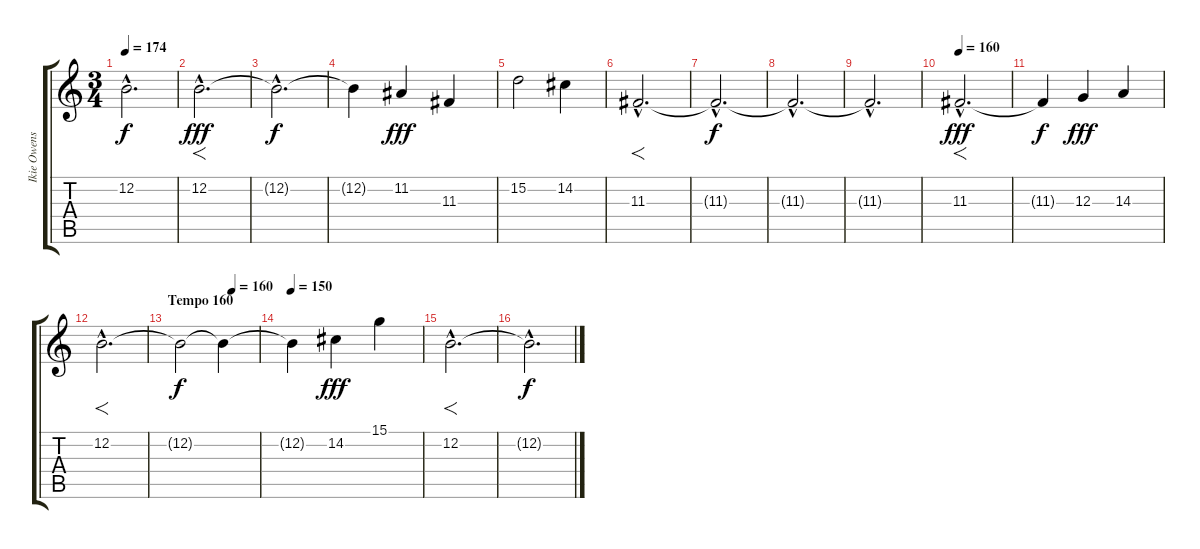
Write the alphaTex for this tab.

\track ("Ikie Owens - Synth" "Ikie Owens") {instrument pad7halo}
\staff {score tabs}
\tuning (E4 B3 G3 D3 A2 E2) {hide}
\ts (3 4)
\tempo 174
\clef g2
\ks c
12.2{hac t}.2{d dy f} |
12.2{hac}.2{f d dy fff} |
12.2{hac t}.2{d dy f} |
12.2{t}.4 11.2.4{dy fff} 11.3.4 |
15.2.2 14.2.4 |
11.3{hac}.2{f d} |
11.3{hac t}.2{d dy f} |
11.3{hac t}.2{d} |
11.3{hac t}.2{d} |
\tempo 160
11.3{hac}.2{f d dy fff} |
11.3{t}.4{dy f} 12.3.4{dy fff} 14.3.4 |
12.2{hac}.2{f d} |
\section ("" "Tempo 160")
\tempo (160 0.6666666666666666)
12.2{t}.2{dy f} 12.2{t}.4 |
\tempo 150
12.2{t}.4 14.2.4{dy fff} 15.1.4 |
12.2{hac}.2{f d} |
12.2{hac t}.2{d dy f}
